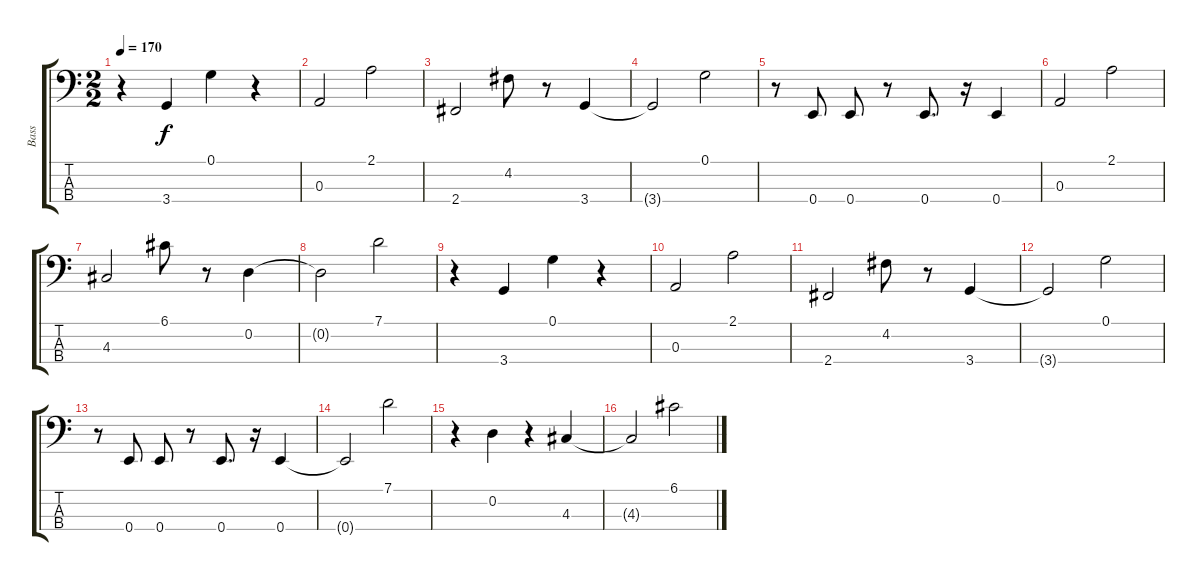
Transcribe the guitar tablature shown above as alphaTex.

\track ("Bass" "Bass") {instrument electricbassfinger}
\staff {score tabs}
\tuning (G2 D2 A1 E1) {hide}
\ts (2 2)
\tempo 170
\clef f4
\ks c
r.4{dy f} 3.4.4 0.1.4 r.4 |
0.3.2 2.1.2 |
2.4.2 4.2.8 r.8 3.4.4 |
3.4{t}.2 0.1.2 |
r.8 0.4.8 0.4.8 r.8 0.4.8{d} r.16 0.4.4 |
0.3.2 2.1.2 |
4.3.2 6.1.8 r.8 0.2.4 |
0.2{t}.2 7.1.2 |
r.4 3.4.4 0.1.4 r.4 |
0.3.2 2.1.2 |
2.4.2 4.2.8 r.8 3.4.4 |
3.4{t}.2 0.1.2 |
r.8 0.4.8 0.4.8 r.8 0.4.8{d} r.16 0.4.4 |
0.4{t}.2 7.1.2 |
r.4 0.2.4 r.4 4.3.4 |
4.3{t}.2 6.1.2
